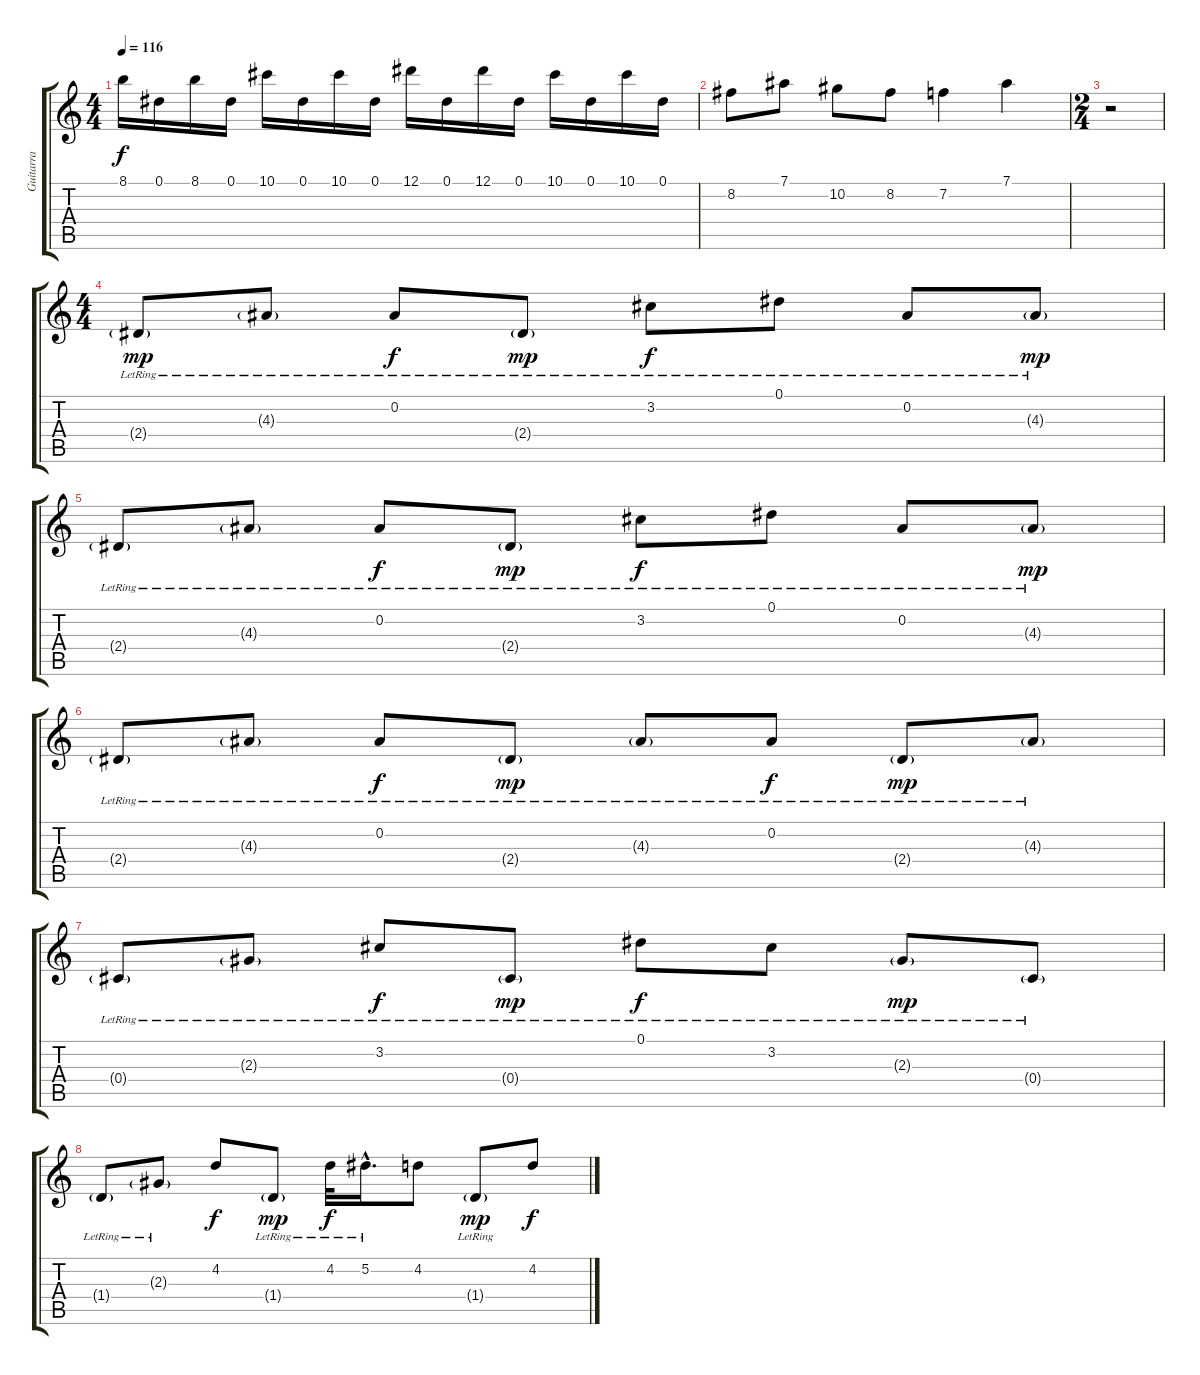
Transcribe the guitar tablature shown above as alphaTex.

\track ("Guitarra" "Guitarra") {instrument electricguitarclean}
\staff {score tabs}
\tuning (Eb4 Bb3 Gb3 Db3 Ab2 Eb2) {hide}
\ts (4 4)
\tempo 116
\clef g2
\ks c
8.1.16{dy f} 0.1.16 8.1.16 0.1.16 10.1.16 0.1.16 10.1.16 0.1.16 12.1.16 0.1.16 12.1.16 0.1.16 10.1.16 0.1.16 10.1.16 0.1.16 |
8.2.8 7.1.8 10.2.8 8.2.8 7.2.4 7.1.4 |
\ts (2 4)
r.2 |
\ts (4 4)
2.4{g lr}.8{dy mp volume 7 instrument electricguitarclean} 4.3{g lr}.8 0.2{lr}.8{dy f} 2.4{g lr}.8{dy mp} 3.2{lr}.8{dy f} 0.1{lr}.8 0.2{lr}.8 4.3{g lr}.8{dy mp} |
2.4{g lr}.8 4.3{g lr}.8 0.2{lr}.8{dy f} 2.4{g lr}.8{dy mp} 3.2{lr}.8{dy f} 0.1{lr}.8 0.2{lr}.8 4.3{g lr}.8{dy mp} |
2.4{g lr}.8 4.3{g lr}.8 0.2{lr}.8{dy f} 2.4{g lr}.8{dy mp} 4.3{g lr}.8 0.2{lr}.8{dy f} 2.4{g lr}.8{dy mp} 4.3{g lr}.8 |
0.4{g lr}.8 2.3{g lr}.8 3.2{lr}.8{dy f} 0.4{g lr}.8{dy mp} 0.1{lr}.8{dy f} 3.2{lr}.8 2.3{g lr}.8{dy mp} 0.4{g lr}.8 |
1.4{g lr}.8 2.3{g lr}.8 4.2.8{dy f} 1.4{g lr}.8{dy mp} 4.2{lr}.32{dy f} 5.2{hac lr}.16{d} 4.2.8 1.4{g lr}.8{dy mp} 4.2.8{dy f}
